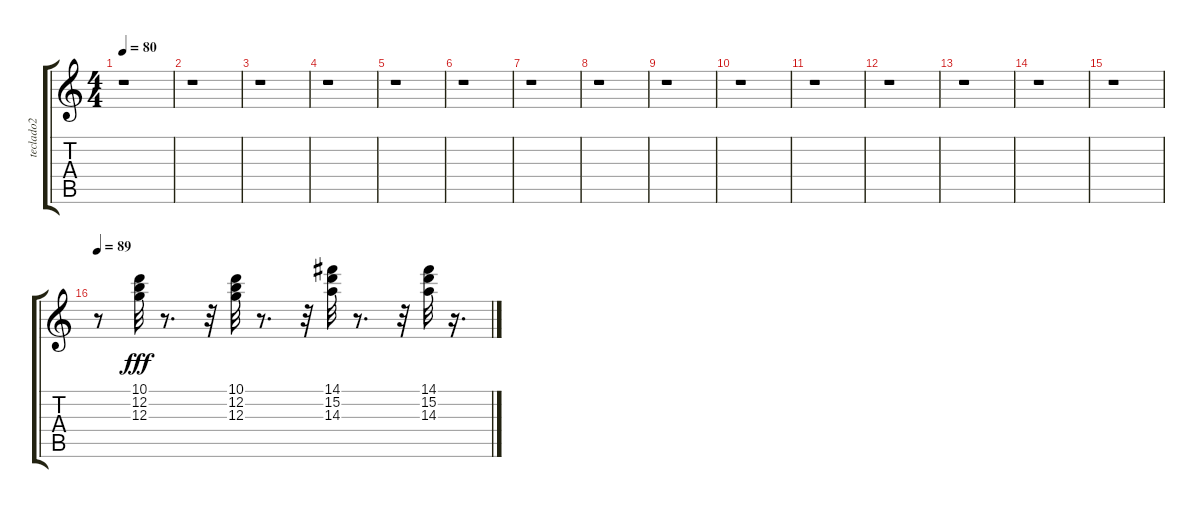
\track ("teclado2" "teclado2") {instrument electricguitarmuted}
\staff {score tabs}
\tuning (E4 B3 G3 D3 A2 E2) {hide}
\ts (4 4)
\tempo 80
\clef g2
\ks c
r.1{dy fff} |
r.1 |
r.1 |
r.1 |
r.1 |
r.1 |
r.1 |
r.1 |
r.1 |
r.1 |
r.1 |
r.1 |
r.1 |
r.1 |
r.1 |
\tempo 89
r.8 (10.1 12.2 12.3).32{balance 16} r.8{d} r.32 (10.1 12.2 12.3).32{balance 0} r.8{d} r.32 (14.1 15.2 14.3).32{balance 0} r.8{d} r.32 (14.1 15.2 14.3).32 r.16{d}
